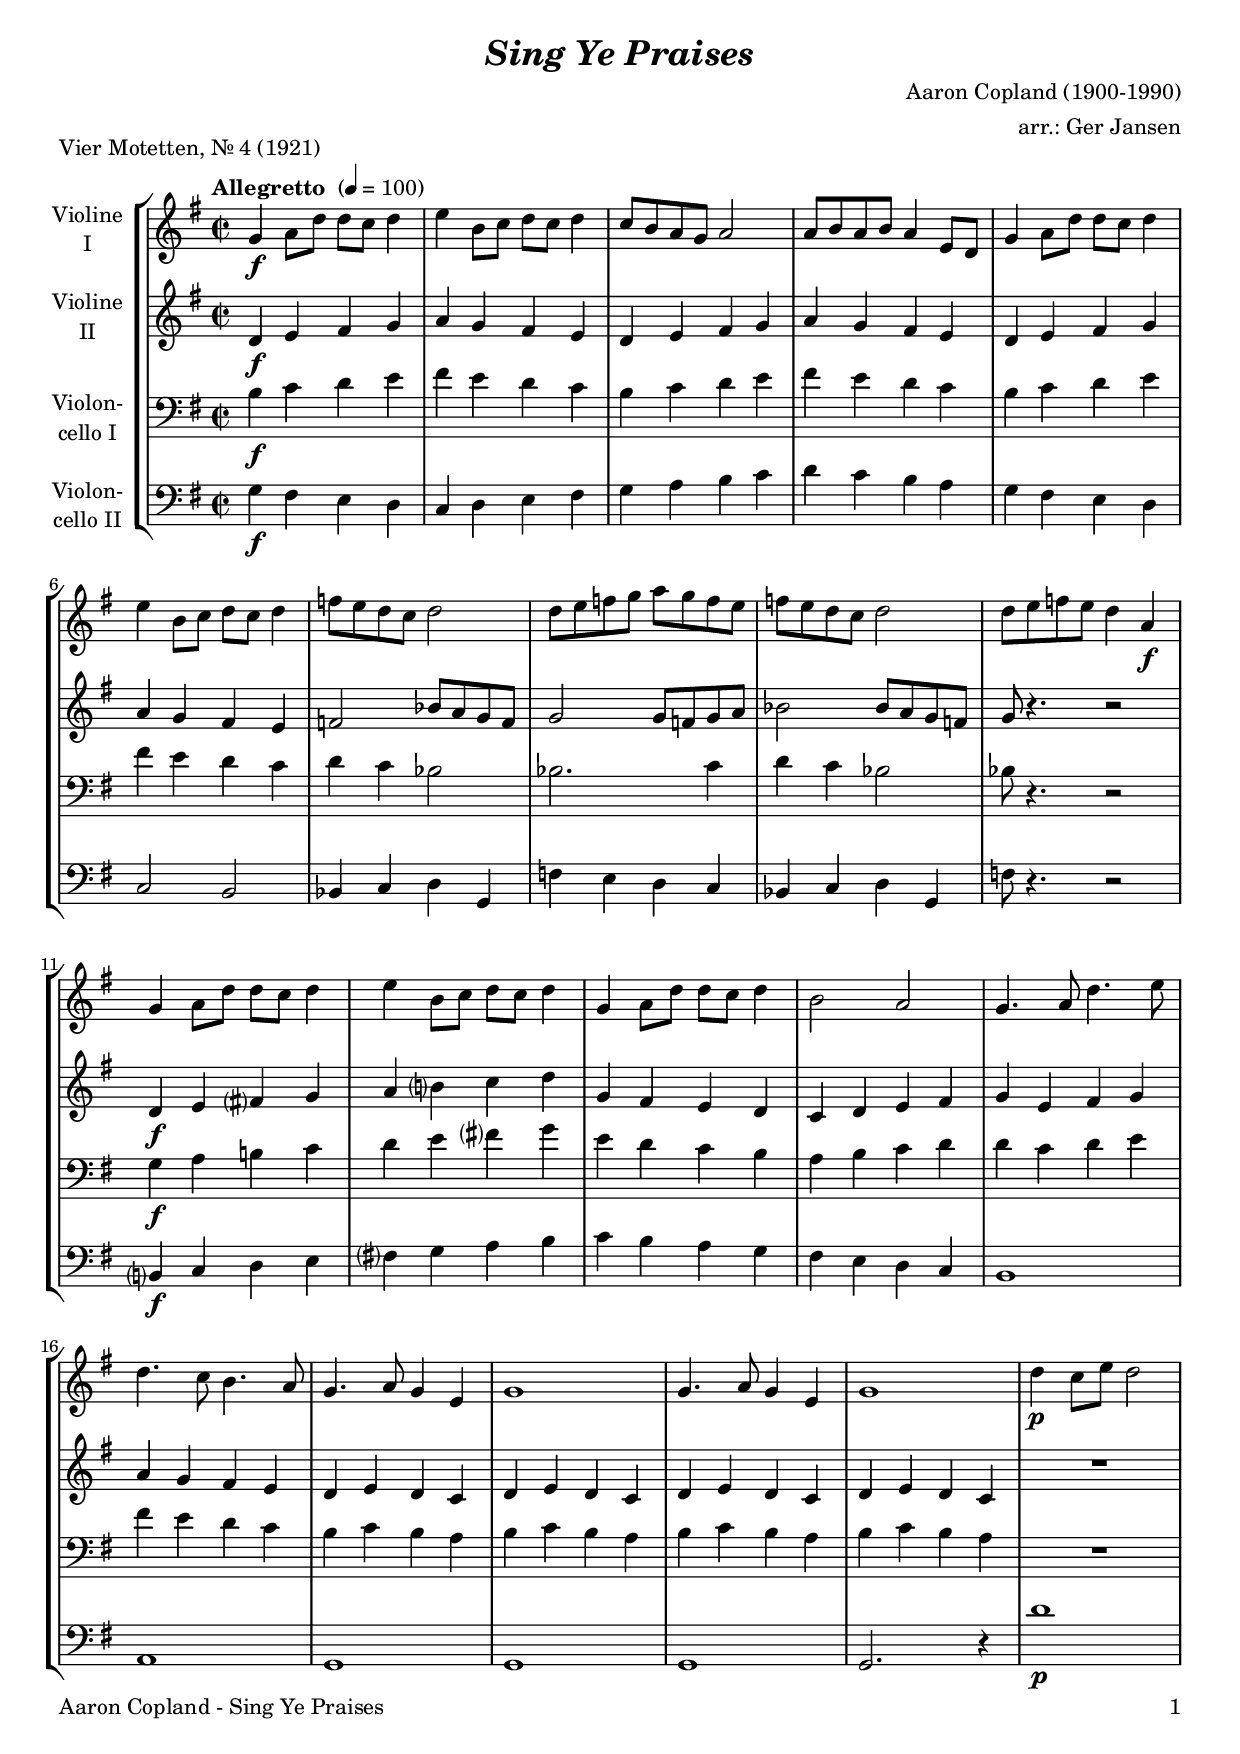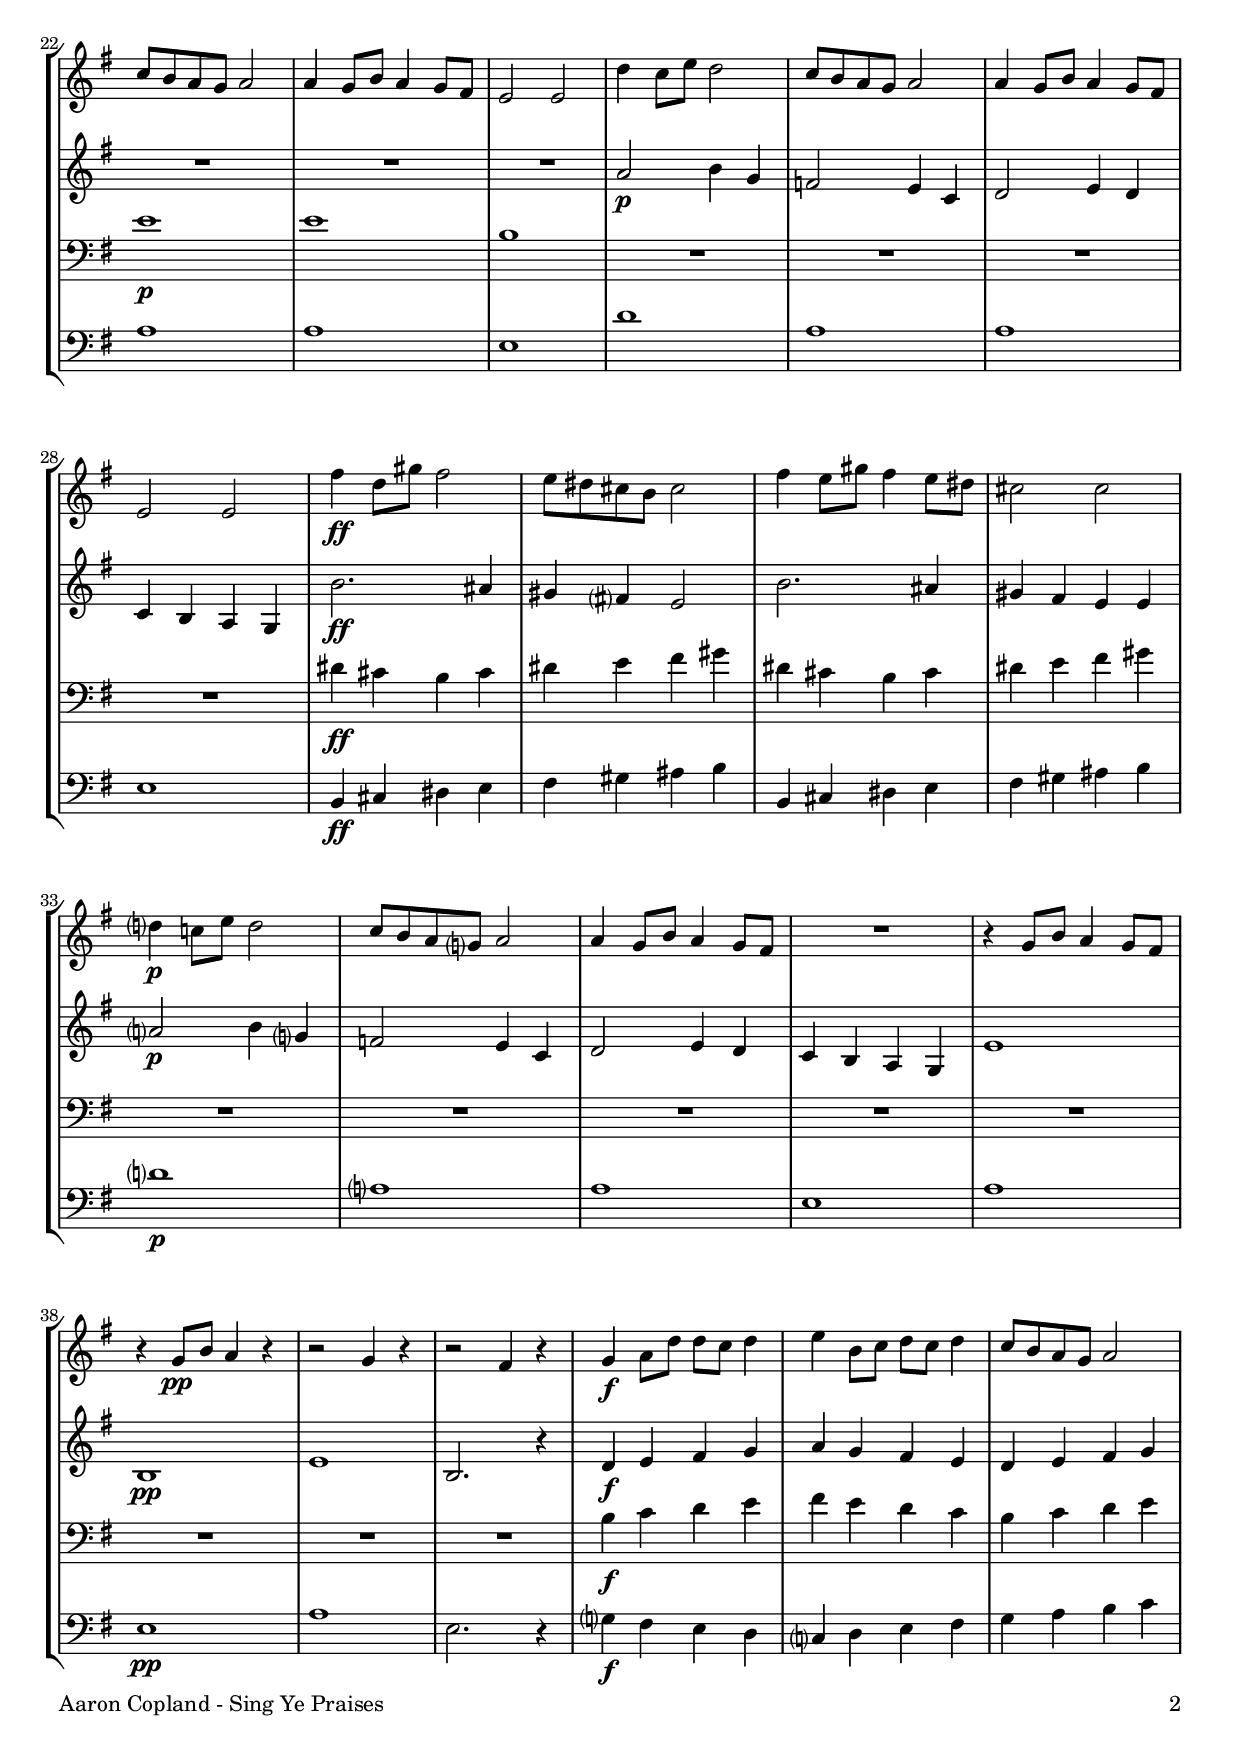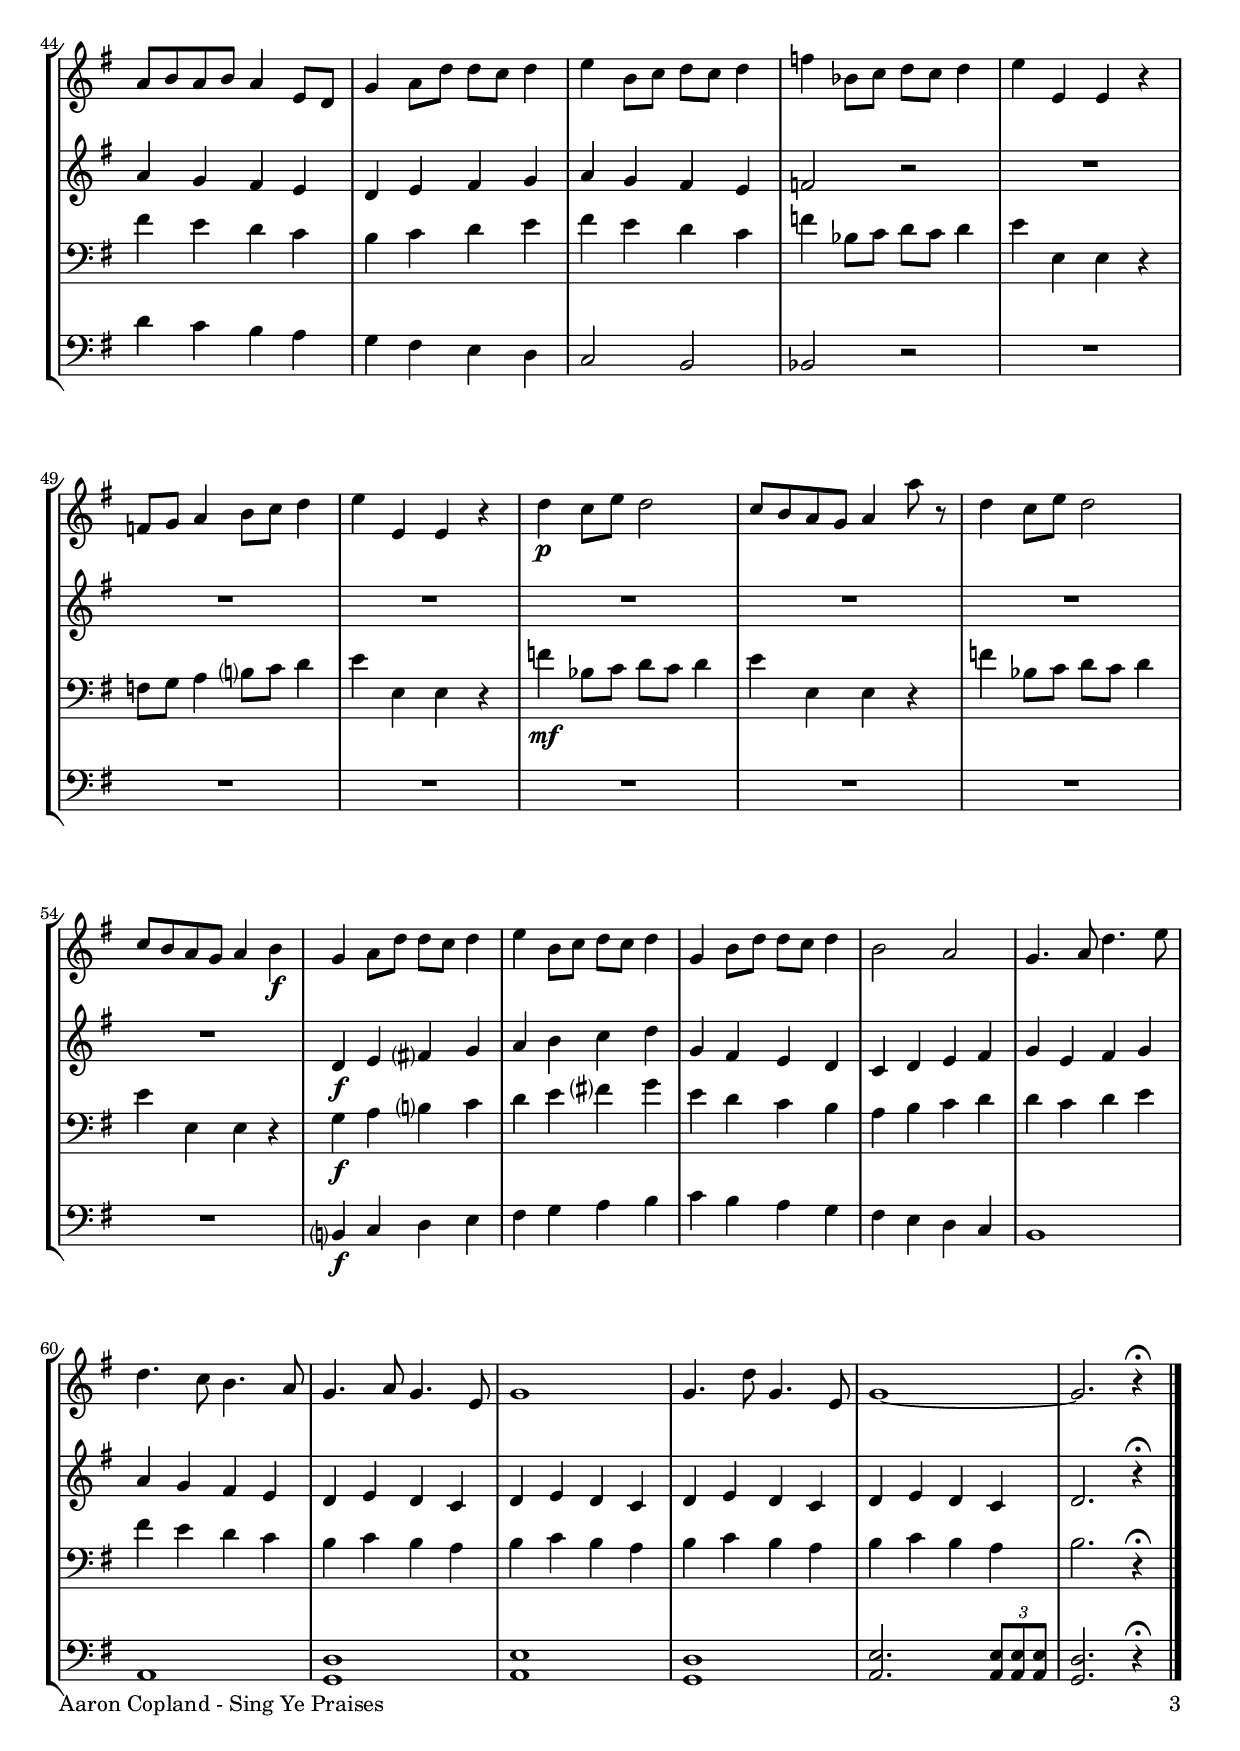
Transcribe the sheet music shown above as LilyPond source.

\version "2.20.2"
\include "deutsch.ly"

#(set-global-staff-size 19)

\header {
  title     = \markup \bold \italic "Sing Ye Praises"
  composer  = "Aaron Copland (1900-1990)"
  arranger  = "arr.: Ger Jansen"
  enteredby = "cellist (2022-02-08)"
  piece     = "Vier Motetten, Nr. 4 (1921)"
}

voiceconsts = {
  \key g \major
  \time 2/2
  \clef "treble"
%  \numericTimeSignature
  \compressEmptyMeasures
  % Set default beaming for all staves
%  \set Timing.beamExceptions = #'()
%  \set Timing.baseMoment     = #(ly:make-moment 1 4)
%  \set Timing.beatStructure  = #'(1 1 1)
  \tempo "Allegretto " 4=100
}

micl = "clarinet"
mifl = "flute"
miob = "oboe"
mifh = "french horn"
misx = "tenor sax"
mist = "string ensemble 1"
mipz = "pizzicato strings"
mivl = "violin"
miba = "cello"

arco = \markup \bold \italic "arco"
atem = \mark \markup \box \italic "a tempo"
pizz = \markup \bold \italic "pizz."
rall = \mark \markup \box \italic "rall."
rit  = \mark \markup \box \italic "rit."
solo = \markup \box \italic "solo"
tutt = \markup \box \italic "tutti"

va = \relative c'' {
  \voiceconsts

  g4\f a8 d d c d4
  e h8 c d c d4
  c8 h a g a2
  a8 h a h a4 e8 d
  g4 a8 d d c d4

  e h8 c d c d4
  f8 e d c d2
  d8 e f g a g f e
  f e d c d2
  d8 e f e d4 a\f

  g a8 d d c d4
  e h8 c d c d4
  g, a8 d d c d4
  h2 a
  g4. a8 d4. e8
  d4. c8 h4. a8

  g4. a8 g4 e
  g1
  g4. a8 g4 e
  g1
  d'4\p c8 e d2
  c8 h a g a2
  a4 g8 h a4 g8 fis
  e2 e

  d'4 c8 e d2
  c8 h a g a2
  a4 g8 h a4 g8 fis
  e2 e
  fis'4\ff d8 gis fis2
  e8 dis cis h cis2

  fis4 e8 gis fis4 e8 dis
  cis2 cis
  d?4\p c!8 e d2
  c8 h a g? a2
  a4 g8 h a4 g8 fis
  R1

  r4 g8 h a4 g8 fis
  r4 g8\pp h a4 r
  r2 g4 r
  r2 fis4 r
  g\f a8 d d c d4
  e h8 c d c d4
  c8 h a g a2

  a8 h a h a4 e8 d
  g4 a8 d d c d4
  e h8 c d c d4
  f b,8 c d c d4
  e e, e r
  f8 g a4 h8 c d4

  e e, e r
  d'\p c8 e d2
  c8 h a g a4 a'8 r
  d,4 c8 e d2
  c8 h a g a4 h\f
  g a8 d d c d4

  e h8 c d c d4
  g, h8 d d c d4
  h2 a
  g4. a8 d4. e8
  d4. c8 h4. a8
  g4. a8 g4. e8
  g1

  g4. d'8 g,4. e8
  g1~
  g2. r4\fermata \bar "|."
}

vb = \relative c' {
  \voiceconsts

  d4\f e fis g
  a g fis e
  d e fis g
  a g fis e
  d e fis g

  a g fis e
  f2 b8 a g f
  g2 g8 f g a
  b2 b8 a g f
  g r4. r2

  d4\f e fis? g
  a h? c d
  g, fis e d
  c d e fis
  g e fis g
  a g fis e

  d e d c
  d e d c
  d e d c
  d e d c
  R1*4

  a'2\p h4 g
  f2 e4 c
  d2 e4 d
  c h a g
  h'2.\ff ais4
  gis fis? e2

  h'2. ais4
  gis fis e e
  a?2\p h4 g?
  f2 e4 c
  d2 e4 d
  c h a g

  e'1
  h\pp
  e
  h2. r4
  d\f e fis g
  a g fis e
  d e fis g

  a g fis e
  d e fis g
  a g fis e
  f2 r
  R1*7
  d4\f e fis? g

  a h c d
  g, fis e d
  c d e fis
  g e fis g
  a g fis e
  d e d c
  d e d c

  d e d c
  d e d c
  d2. r4\fermata \bar "|."
}

vc = \relative c' {
  \voiceconsts
  \clef "bass"

  h4\f c d e
  fis e d c
  h c d e
  fis e d c
  h c d e

  fis e d c
  d c b2
  b2. c4
  d c b2
  b8 r4. r2

  g4\f a h! c
  d e fis? g
  e d c h
  a h c d
  d c d e
  fis e d c

  h c h a
  h c h a
  h c h a
  h c h a
  R1
  e'\p
  e
  h

  R1*4
  dis4\ff cis h cis
  dis e fis gis

  dis cis h cis
  dis e fis gis
  R1*8
  h,4\f c d e
  fis e d c
  h c d e

  fis e d c
  h c d e
  fis e d c
  f b,8 c d c d4
  e e, e r
  f8 g a4 h?8 c d4

  e e, e r
  f'\mf b,8 c d c d4
  e e, e r
  f' b,8 c d c d4
  e e, e r
  g\f a h? c

  d e fis? g
  e d c h
  a h c d
  d c d e
  fis e d c
  h c h a
  h c h a

  h c h a
  h c h a
  h2. r4\fermata \bar "|."
}

vd = \relative c' {
  \voiceconsts
  \clef "bass"

  g4\f fis e d
  c d e fis
  g a h c
  d c h a
  g fis e d

  c2 h
  b4 c d g,
  f' e d c
  b c d g,
  f'8 r4. r2

  h,?4\f c d e
  fis? g a h
  c h a g
  fis e d c
  h1
  a

  g
  g
  g
  g2. r4
  d''1\p
  a
  a
  e

  d'
  a
  a
  e
  h4\ff cis dis e
  fis gis ais h

  h, cis dis e
  fis gis ais h
  d?1\p
  a?
  a
  e

  a
  e\pp
  a
  e2. r4
  g?\f fis e d
  c? d e fis
  g a h c

  d c h a
  g fis e d
  c2 h
  b r
  R1*7
  h?4\f c d e

  fis g a h
  c h a g
  fis e d c
  h1
  a
  <g d'>
  <a e'>

  <g d'>
  <a e'>2. \tuplet 3/2 4 { <a e'>8 <a e'> <a e'> }
  <g d'>2. r4 \fermata \bar "|."
}


music = \new StaffGroup <<
      \new Staff {
	\set Staff.midiInstrument = \mivl
	\set Staff.instrumentName = \markup \center-column { "Violine" "I" }
	\transpose g g { \va }
      }

      \new Staff {
	\set Staff.midiInstrument = \mivl
	\set Staff.instrumentName = \markup \center-column { "Violine" "II" }
	\transpose g g { \vb }
      }

      \new Staff {
	\set Staff.midiInstrument = \miba
	\set Staff.instrumentName = \markup \center-column { "Violon-" "cello I" }
	\transpose g g { \vc }
      }

      \new Staff {
	\set Staff.midiInstrument = \miba
	\set Staff.instrumentName = \markup \center-column { "Violon-" "cello II" }
	\transpose g g { \vd }
      }
>>

\book {
   \paper {
    print-page-number = ##t
    print-first-page-number = ##t
    ragged-last-bottom = ##f
    oddHeaderMarkup = \markup \null
    evenHeaderMarkup = \markup \null
    oddFooterMarkup = \markup {
      \fill-line {
        \on-the-fly #print-page-number-check-first
        "Aaron Copland - Sing Ye Praises" \fromproperty #'page:page-number-string
      }
    }
    evenFooterMarkup = \oddFooterMarkup
  } \score {
    \music
    \layout {}
  }

  \score {
    \unfoldRepeats \music

    \midi {
      \context {
        \Score
      }
    }
  }
}